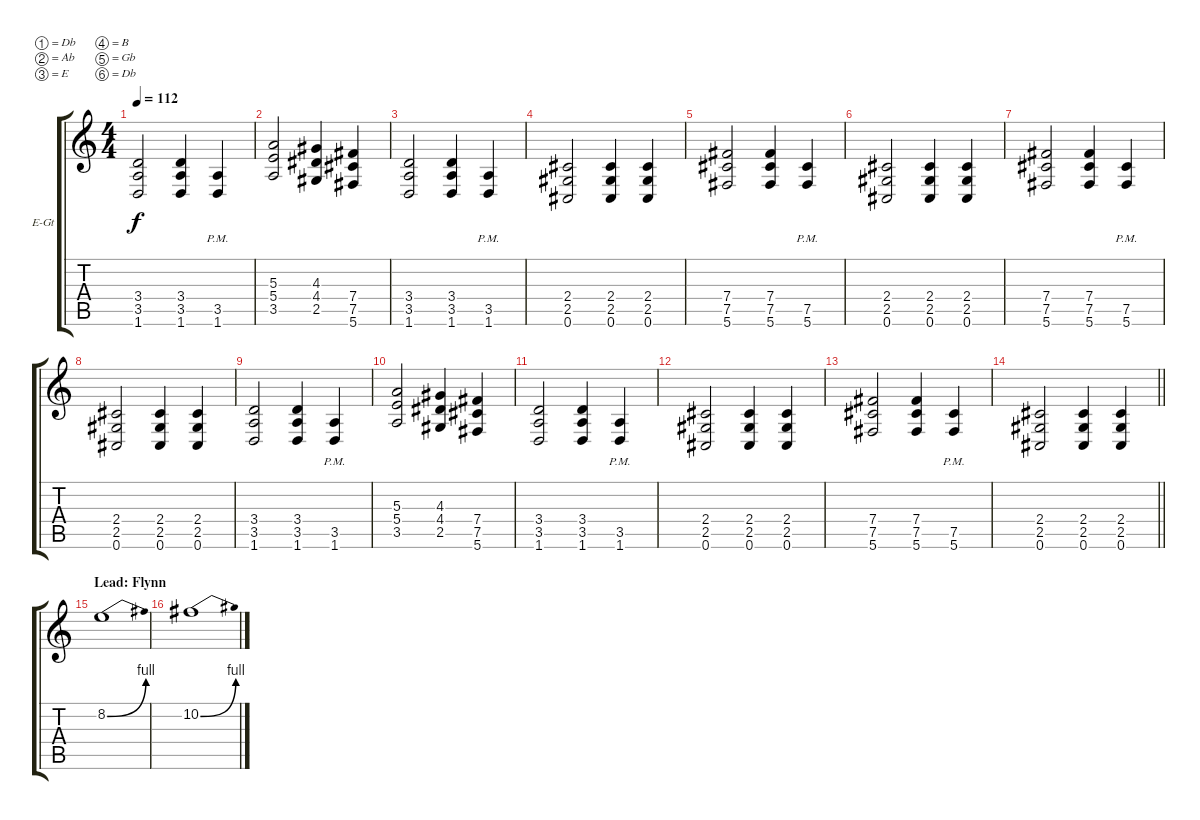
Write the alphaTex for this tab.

\bracketExtendMode groupsimilarinstruments
\firstSystemTrackNameOrientation horizontal
\otherSystemsTrackNameOrientation horizontal
\track ("Lead Guitar" "E-Gt") {instrument distortionguitar}
\staff {score tabs}
\tuning (Db4 Ab3 E3 B2 Gb2 Db2)
\ts (4 4)
\tempo 112
\clef g2
\ks c
(3.4 3.5 1.6).2{dy f} (3.4 3.5 1.6).4 (3.5{pm} 1.6{pm}).4 |
(5.3 5.4 3.5).2 (4.3 4.4 2.5).4 (7.4 7.5 5.6).4 |
(3.4 3.5 1.6).2 (3.4 3.5 1.6).4 (3.5{pm} 1.6{pm}).4 |
(2.4 2.5 0.6).2 (2.4 2.5 0.6).4 (2.4 2.5 0.6).4 |
(7.4 7.5 5.6).2 (7.4 7.5 5.6).4 (7.5{pm} 5.6{pm}).4 |
(2.4 2.5 0.6).2 (2.4 2.5 0.6).4 (2.4 2.5 0.6).4 |
(7.4 7.5 5.6).2 (7.4 7.5 5.6).4 (7.5{pm} 5.6{pm}).4 |
(2.4 2.5 0.6).2 (2.4 2.5 0.6).4 (2.4 2.5 0.6).4 |
(3.4 3.5 1.6).2 (3.4 3.5 1.6).4 (3.5{pm} 1.6{pm}).4 |
(5.3 5.4 3.5).2 (4.3 4.4 2.5).4 (7.4 7.5 5.6).4 |
(3.4 3.5 1.6).2 (3.4 3.5 1.6).4 (3.5{pm} 1.6{pm}).4 |
(2.4 2.5 0.6).2 (2.4 2.5 0.6).4 (2.4 2.5 0.6).4 |
(7.4 7.5 5.6).2 (7.4 7.5 5.6).4 (7.5{pm} 5.6{pm}).4 |
\barLineRight lightlight
(2.4 2.5 0.6).2 (2.4 2.5 0.6).4 (2.4 2.5 0.6).4 |
\section ("" "Lead: Flynn")
8.2{be (bend 0 0 60 4)}.1 |
10.2{be (bend 0 0 60 4)}.1
